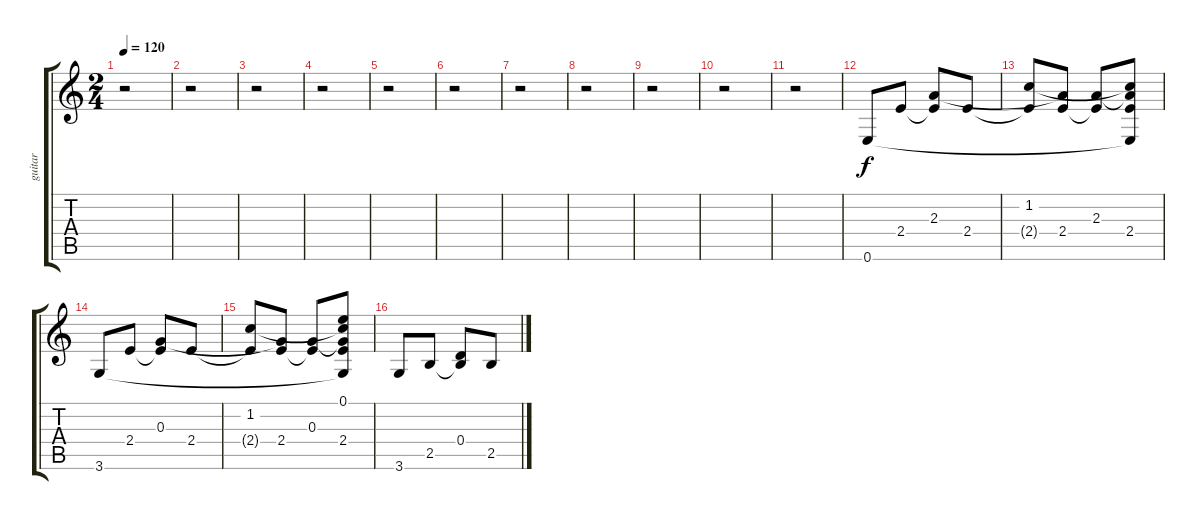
\track ("guitar    quarta" "guitar    ") {instrument acousticguitarnylon}
\staff {score tabs}
\tuning (E4 B3 G3 D3 A2 E2) {hide}
\ts (2 4)
\tempo 120
\clef g2
\ks c
r.2{dy f} |
r.2 |
r.2 |
r.2 |
r.2 |
r.2 |
r.2 |
r.2 |
r.2 |
r.2 |
r.2 |
0.6.8 2.4.8 (2.3 2.4{t}).8 2.4.8 |
(1.2 2.4{t}).8 (2.3{t} 2.4).8 (2.3 2.4{t}).8 (1.2{t} 2.3{t} 2.4 0.6{t}).8 |
3.6.8 2.4.8 (0.3 2.4{t}).8 2.4.8 |
(1.2 2.4{t}).8 (0.3{t} 2.4).8 (0.3 2.4{t}).8 (0.1 1.2{t} 0.3{t} 2.4 3.6{t}).8 |
3.6.8 2.5.8 (0.4 2.5{t}).8 2.5.8
